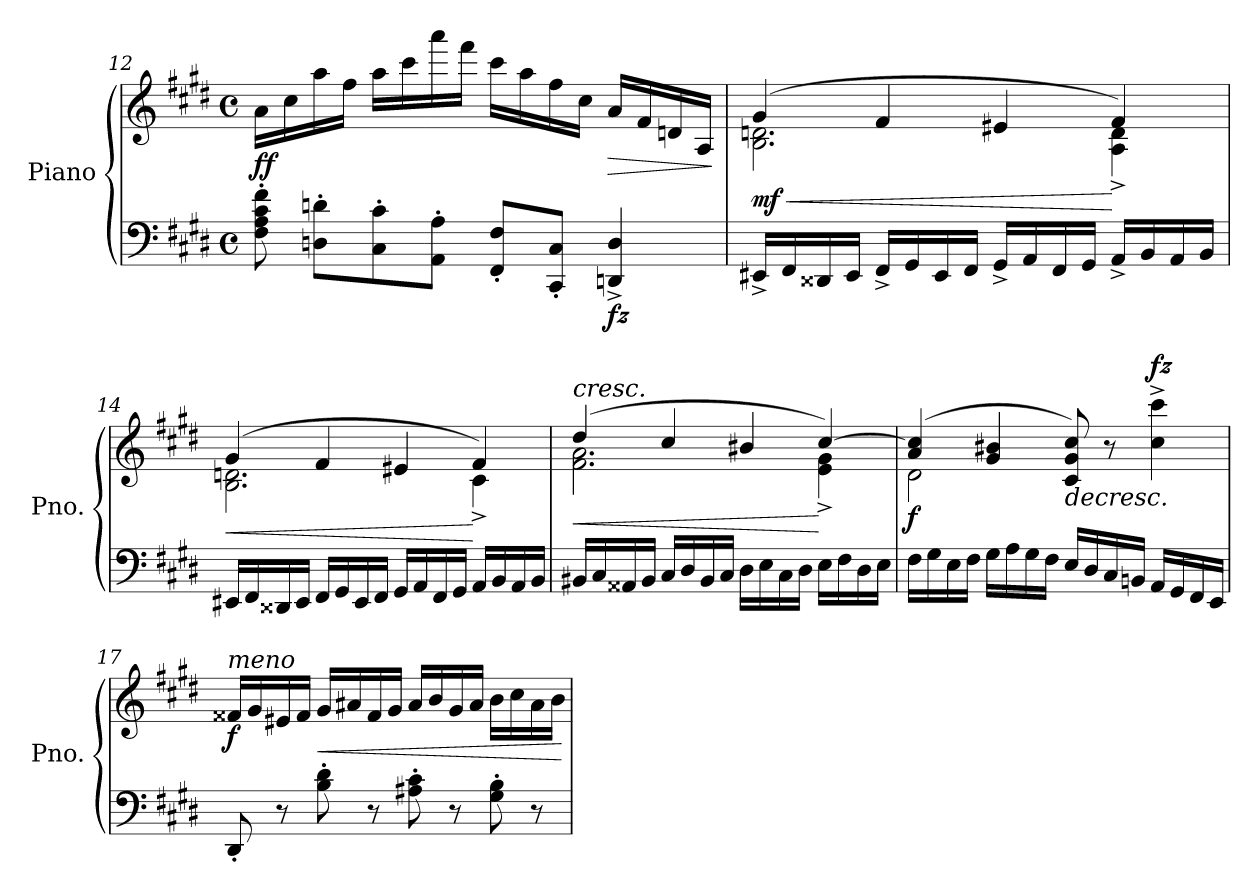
**kern	**kern	**dynam
*part1	*part1	*part1
*staff2	*staff1	*staff1/2
*I"Piano	*	*
*I'Pno.	*	*
*clefF4	*clefG2	*
*k[f#c#g#d#]	*k[f#c#g#d#]	*
*M4/4	*M4/4	*
*met(c)	*met(c)	*
=12	=12	=12
!	!	!LO:DY:b
8F#\' 8A\' 8c#\' 8f#\'	16a\LL	ff
.	16cc#\	.
8Dn\' 8dn\'L	16aa\	.
.	16ff#\JJ	.
8C#\' 8c#\'	16aa\LL	.
.	16ccc#\	.
8AA\' 8A\'J	16aaa\	.
.	16fff#\JJ	.
8FF#/' 8F#/'L	16ccc#\LL	.
.	16aa\	.
8CC#/' 8C#/'J	16ff#\	.
.	16cc#\JJ	.
!	!	!LO:HP:b
!	!	!LO:DY:n=1:b=2
4DDn/^ 4D/^	16a/LL	> fz
.	16f#/	.
.	16dn/	.
.	16A/JJ	.
.	.	]
!!LO:LB:g=z
=13	=13	=13
!	!	!LO:HP:b
*	*^	*
!	!	!	!LO:DY:n=1:b
16EE#X^/LL	(4g#/	2.B\ 2.dn\	< mf
16FF#/	.	.	.
16DD##X/	.	.	.
16EE#/JJ	.	.	.
16FF#^/LL	4f#/	.	.
16GG#/	.	.	.
16EE#/	.	.	.
16FF#/JJ	.	.	.
16GG#^/LL	4e#X/	.	.
16AA/	.	.	.
16FF#/	.	.	.
16GG#/JJ	.	.	.
16AA^/LL	4f#/)	4A\^ 4d\^	[
16BB/	.	.	.
16AA/	.	.	.
16BB/JJ	.	.	.
=14	=14	=14	=14
!	!	!	!LO:HP:b
16EE#X/LL	(4g#/	2.B\ 2.dn\	<
16FF#/	.	.	.
16DD##X/	.	.	.
16EE#/JJ	.	.	.
16FF#/LL	4f#/	.	.
16GG#/	.	.	.
16EE#/	.	.	.
16FF#/JJ	.	.	.
16GG#/LL	4e#X/	.	.
16AA/	.	.	.
16FF#/	.	.	.
16GG#/JJ	.	.	.
16AA/LL	4f#/)	4c#^\	[
16BB/	.	.	.
16AA/	.	.	.
16BB/JJ	.	.	.
=15	=15	=15	=15
!	!LO:TX:a:i:t=cresc.	!	!
!	!	!	!LO:HP:b
16BB#X/LL	(4dd#/	2.f#\ 2.a\	<
16C#/	.	.	.
16AA##X/	.	.	.
16BB#/JJ	.	.	.
16C#/LL	4cc#/	.	.
16D#/	.	.	.
16BB#/	.	.	.
16C#/JJ	.	.	.
16D#\LL	4b#X/	.	.
16E\	.	.	.
16C#\	.	.	.
16D#\JJ	.	.	.
16E\LL	[4cc#/)	4e\^ 4g#\^	[
16F#\	.	.	.
16D#\	.	.	.
16E\JJ	.	.	.
=16	=16	=16	=16
!	!	!	!LO:DY:b
16F#\LL	(4a/ 4cc#/]	2d#\	f
16G#\	.	.	.
16E\	.	.	.
16F#\JJ	.	.	.
16G#\LL	4g#/ 4b#X/	.	.
16A\	.	.	.
16G#\	.	.	.
16F#\JJ	.	.	.
!	!	!	!LO:HP:b
16E/LL	8c#/ 8g#/ 8cc#/)	2ryy	>
16D#/	.	.	.
16C#/	8r	.	.
16BBn/JJ	.	.	.
!	!	!	!LO:DY:a
16AA/LL	4cc#\^ 4ccc#\^	.	fz
16GG#/	.	.	.
16FF#/	.	.	.
16EE/JJ	.	.	.
*	*v	*v	*
.	.	]
!!LO:PB:g=z
=17	=17	=17
!	!LO:TX:a:i:t=meno	!
!	!	!LO:DY:b
8DD#'/	16f##X/LL	f
.	16g#/	.
8r	16e#X/	.
.	16f##/JJ	.
!	!	!LO:HP:b
8B\' 8d#\'	16g#/LL	<
.	16a#X/	.
8r	16f##/	.
.	16g#/JJ	.
8A#X\' 8c#\'	16a#/LL	.
.	16b/	.
8r	16g#/	.
.	16a#/JJ	.
8G#\' 8B\'	16b\LL	.
.	16cc#\	.
8r	16a#\	.
.	16b\JJ	.
.	.	[
=	=	=
*-	*-	*-
